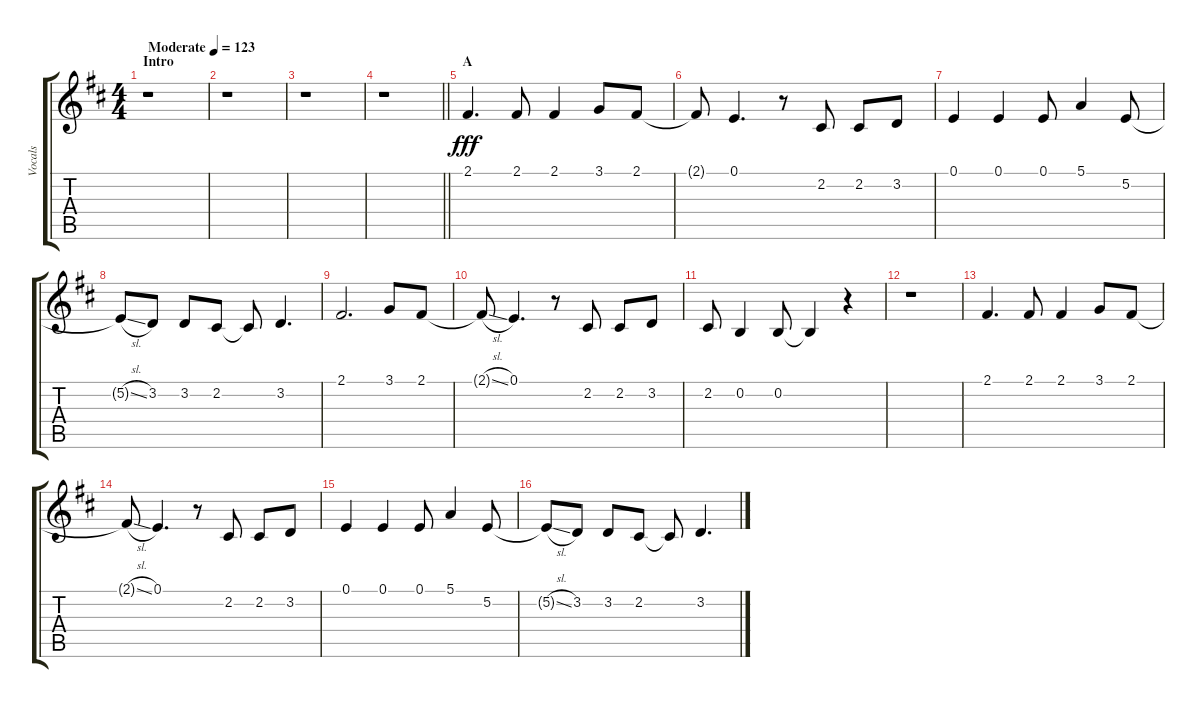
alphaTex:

\track ("Vocals" "Vocals") {instrument voiceoohs}
\staff {score tabs}
\tuning (E4 B3 G3 D3 A2 E2) {hide}
\ts (4 4)
\section ("" "Intro")
\tempo (123 "Moderate")
\clef g2
\ks d
r.1{dy fff instrument voiceoohs} |
r.1 |
r.1 |
\barLineRight lightlight
r.1 |
\section ("" "A")
2.1.4{d} 2.1.8 2.1.4 3.1.8 2.1.8 |
2.1{t}.8 0.1.4{d} r.8 2.2.8 2.2.8 3.2.8 |
0.1.4 0.1.4 0.1.8 5.1.4 5.2.8 |
5.2{sl t}.8 3.2.8 3.2.8 2.2.8 2.2{t}.8 3.2.4{d} |
2.1.2{d} 3.1.8 2.1.8 |
2.1{sl t}.8 0.1.4{d} r.8 2.2.8 2.2.8 3.2.8 |
2.2.8 0.2.4 0.2.8 0.2{t}.4 r.4 |
r.1 |
2.1.4{d} 2.1.8 2.1.4 3.1.8 2.1.8 |
2.1{sl t}.8 0.1.4{d} r.8 2.2.8 2.2.8 3.2.8 |
0.1.4 0.1.4 0.1.8 5.1.4 5.2.8 |
5.2{sl t}.8 3.2.8 3.2.8 2.2.8 2.2{t}.8 3.2.4{d}
